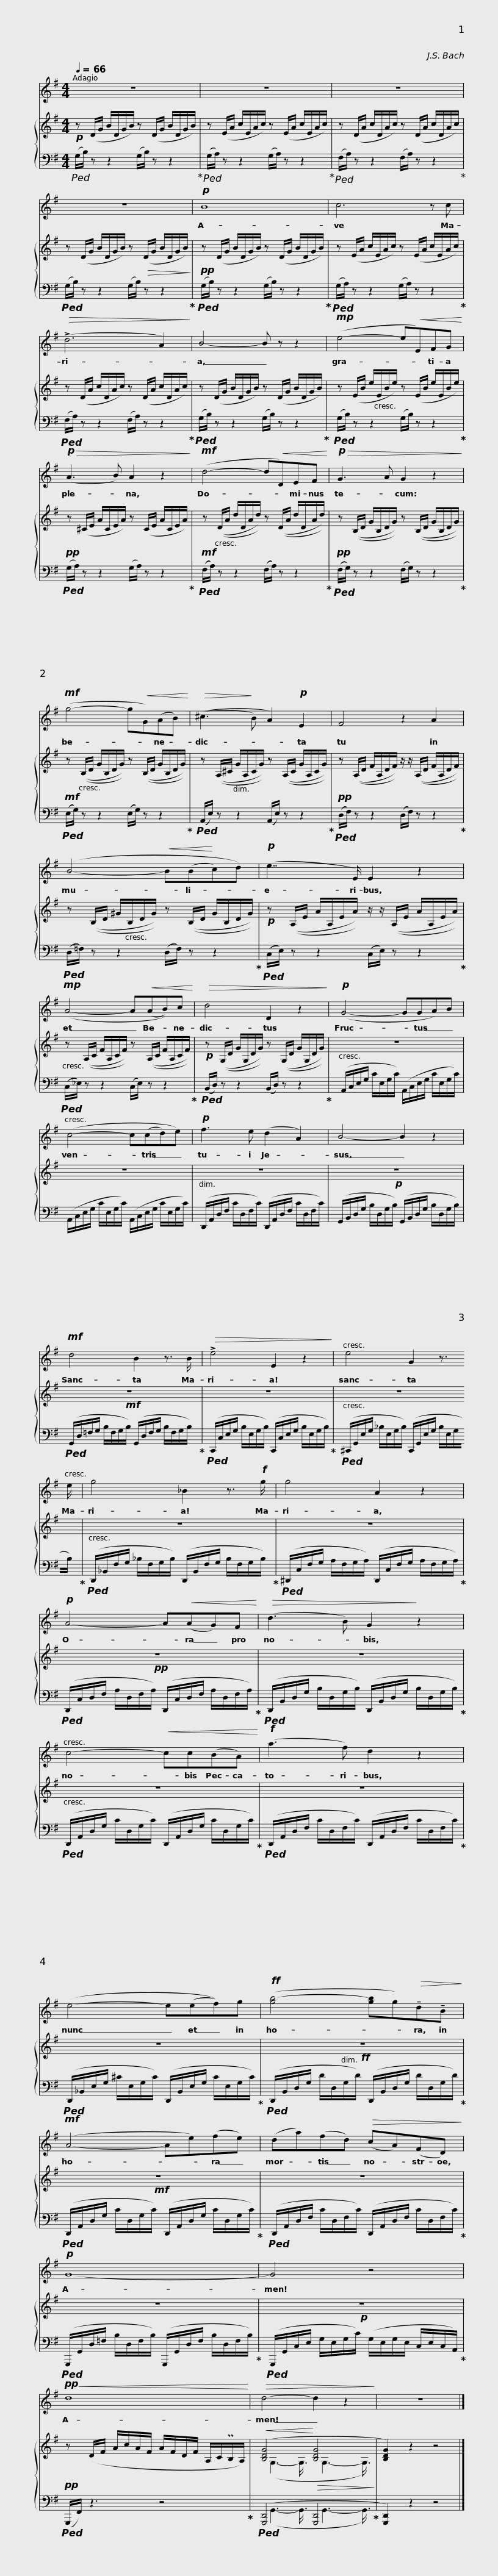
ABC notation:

X:1
%%score 1 { ( 2 4 ) | ( 3 5 ) }
L:1/8
Q:1/4=66
M:4/4
I:linebreak $
K:G
V:1 treble
V:2 treble
V:4 treble
V:3 bass
V:5 bass
V:1
 z8 | z8 |$ z8 | z8 |$!p! B8 | %5
 c6 z c |$!>(! (!>!d6 A2)!>)! | B4- B z z2 |$!mp! (e4- e!<(!E)FG!<)! |!p!!>(! (A3 B) A2 z2!>)! |$ %10
!mf! (d4- d!<(!D)EF!<)! |!p!!>(! G3 A G2 z2!>)! |$!mf! (g4- g!<(!G)(AB)!<)! |!>(! ((^c3!>)! B) A2)!p! E2 |$ F4 z2 A2 | %15
 (B4-!<(! B(B!<)!c)d) |$!p! (e7/2 E/) E2 z2 |!mp! (A4- A!<(!(AB))c!<)! |$!>(! d4 D2 z2!>)! |!p! (G4- GGA)B |$ %20
 (c4- c(cd)e) |!p! f3 e (d2 A2) |$ B4- B2 z2 |!mf! d4 B2 z3/2 B/ |$!>(! !>!e4 E2 z2!>)! | %25
 e4 G2 z3/2 e/ |$ g4 _B2 z3/2!f! g/ | g4 A2 z2 |$!p! A4- A!<(!(AG)F!<)! |!>(! (d3 B) G2!>)! z2 |$ %30
 c4-!<(! cc(BA)!<)! |!f! (a3 f) d2 z2 |$ (e4- e(ef))g |!ff! ([gb-]4 [gb]g)!>(!!tenuto!d!tenuto!B!>)! |$!mf! (A4- Ae)(fe) | %35
 (da)(fd)!>(! (cA)(FD)!>)! |$!p! G8- | G4 z4 |$!pp!!<(! d8!<)! |!>(! d4- d2 z2!>)! | %40
 z8 |] %41
V:2
!p! z (D/G/ B/D/G/B/) z (D/G/ B/D/G/B/) | z (E/A/ c/E/A/c/) z (E/A/ c/E/A/c/) |$ z (D/A/ c/D/A/c/) z (D/A/ c/D/A/c/) | z (D/G/ B/D/G/B/) z!>(! (D/G/ B/D/G/B/)!>)! |$!pp! z (D/G/ B/D/G/B/) z (D/G/ B/D/G/B/) | %5
 z (E/A/ c/E/A/c/) z (E/A/ c/E/A/c/) |$ z (D/A/ c/D/A/c/) z (D/A/ c/D/A/c/) | z (D/G/ B/D/G/B/) z (D/G/ B/D/G/B/) |$ z (E/B/ e/E/B/e/) z (E/B/ e/E/B/e/) |!pp! z (^C/E/ A/C/E/A/) z (C/E/ A/C/E/A/) |$ %10
!mf! z ((D/A/ d/D/A/d/)) z ((D/A/ d/D/A/d/)) |!pp! z ((B,/D/ G/B,/D/G/)) z ((B,/D/ G/B,/D/G/)) |$!mf! z ((B,/D/ G/B,/D/G/)) z ((B,/D/ G/B,/D/G/)) | z ((A,/^C/ G/A,/C/G/)) z ((A,/C/ G/A,/C/G/)) |$!pp! z ((A,/D/ F/A,/D/F/)) z/ z/ ((A,/D/ F/A,/D/F/)) | %15
 z ((B,/D/ ^G/B,/D/G/)) z ((B,/D/ G/B,/D/G/)) |$!p! z ((A,/E/ A/A,/E/A/)) z/ z/ ((A,/E/ A/A,/E/A/)) | z ((A,/C/ F/A,/C/F/)) z ((A,/C/ F/A,/C/F/)) |$!p! z ((G,/D/ G/G,/D/G/)) z ((G,/D/ G/G,/D/G/)) | z8 |$ %20
 z8 | z8 |$!p! z8 |!mf! z8 |$ z8 | %25
 z8 |$ z8 | z8 |$!pp! z8 | z8 |$ %30
 z8 | z8 |$ z8 |!ff! z8 |$!mf! z8 | %35
 z8 |$ z8 |!p! z8 |$!pp! z (D/F/ A/c/A/F/ A/F/D/F/ A,/C/PB,/A,/) |!<(! ([B,DG]4!<)!!>(! [B,DG]4!>)! | %40
 [B,DG]2) z2 z4 |] %41
V:3
!ped! (G,/B,/) z z2 (G,/B,/) z z2!ped-up! |!ped! (G,/A,/) z z2 (G,/A,/) z z2!ped-up! |$!ped! (F,/A,/) z z2 (F,/A,/) z z2!ped-up! |!ped! (G,/B,/) z z2 (G,/B,/) z z2!ped-up! |$!ped! (G,/B,/) z z2 (G,/B,/) z z2!ped-up! | %5
!ped! (G,/A,/) z z2 (G,/A,/) z z2!ped-up! |$!ped! (F,/A,/) z z2 (F,/A,/) z z2!ped-up! |!ped! (G,/B,/) z z2 (G,/B,/) z z2!ped-up! |$!ped! (G,/B,/) z z2 (G,/B,/) z z2!ped-up! |!ped! (G,/A,/) z z2 (G,/A,/) z z2!ped-up! |$ %10
!ped! ((F,/A,/)) z z2 ((F,/A,/)) z z2!ped-up! |!ped! ((F,/G,/)) z z2 ((F,/G,/)) z z2!ped-up! |$!ped! ((E,/G,/)) z z2 ((E,/G,/)) z z2!ped-up! |!ped! ((A,,/E,/)) z z2 ((A,,/E,/)) z z2!ped-up! |$!ped! ((D,/F,/)) z z2 ((D,/F,/)) z z2!ped-up! | %15
!ped! ((D,/=F,/)) z z2 ((D,/F,/)) z z2!ped-up! |$!ped! ((C,/E,/)) z z2 ((C,/E,/)) z z2!ped-up! |!ped! ((C,/_E,/)) z z2 ((C,/E,/)) z z2!ped-up! |$!ped! ((B,,/D,/)) z z2 ((B,,/D,/)) z z2!ped-up! | (A,,/C,/E,/G,/ C/E,/G,/C/) (A,,/C,/E,/G,/ C/E,/G,/C/) |$ %20
 (A,,/C,/E,/G,/ C/E,/G,/C/) (A,,/C,/E,/G,/ C/E,/G,/C/) | (D,,/A,,/D,/F,/ C/D,/F,/C/) (D,,/A,,/D,/F,/ C/D,/F,/C/) |$ (G,,/B,,/D,/G,/ B,/D,/G,/B,/) (G,,/B,,/D,/G,/ B,/D,/G,/B,/) |!ped! (G,,/D,/=F,/G,/ B,/F,/G,/B,/) (G,,/D,/F,/G,/ B,/F,/G,/B,/)!ped-up! |$!ped! (C,,/C,/E,/G,/ B,/E,/G,/B,/) (C,,/C,/E,/G,/ B,/E,/G,/B,/)!ped-up! | %25
!ped! (^C,,/G,,/E,/G,/ _B,/E,/G,/B,/) (C,,/G,,/E,/G,/ B,/E,/G,/B,/)!ped-up! |$!ped! (D,,/_B,,/F,/G,/ _B,/F,/G,/B,/) (D,,/B,,/F,/G,/ B,/F,/G,/B,/)!ped-up! |!ped! (^D,,/C,/F,/G,/ A,/F,/G,/A,/) (D,,/C,/F,/G,/ A,/F,/G,/A,/)!ped-up! |$!ped! (D,,/C,/D,/F,/ A,/D,/F,/A,/) (D,,/C,/D,/F,/ A,/D,/F,/A,/)!ped-up! |!ped! (D,,/B,,/D,/G,/ B,/D,/G,/B,/) (D,,/B,,/D,/G,/ B,/D,/G,/B,/)!ped-up! |$ %30
!ped! (D,,/A,,/D,/G,/ C/D,/G,/C/) (D,,/A,,/D,/G,/ C/D,/G,/C/)!ped-up! |!ped! (D,,/A,,/D,/F,/ C/D,/F,/C/) (D,,/A,,/D,/F,/ C/D,/F,/C/)!ped-up! |$!ped! (D,,/_B,,/E,/G,/ ^C/E,/G,/C/) (D,,/B,,/E,/G,/ C/E,/G,/C/)!ped-up! |!ped! (D,,/B,,/D,/G,/ D/D,/G,/D/) (D,,/B,,/D,/G,/ D/D,/G,/D/)!ped-up! |$!ped! (D,,/A,,/D,/G,/ C/D,/G,/C/) (D,,/A,,/D,/G,/ C/D,/G,/C/)!ped-up! | %35
!ped! (D,,/A,,/D,/F,/ C/D,/F,/C/) (D,,/A,,/D,/F,/ C/D,/F,/C/)!ped-up! |$!ped! (G,,,/G,,/D,/=F,/ B,/D,/F,/B,/) (G,,,/G,,/D,/F,/ B,/D,/F,/B,/)!ped-up! |!ped! (G,,,/G,,/C,/E,/ G,/E,/G,/C/) (G,/E,/G,/E,/ C,/E,/C,/A,,/)!ped-up! |$!ped! (G,,,/F,,/) z3 z4!ped-up! |!ped! ([G,,,D,,]4 [G,,,D,,]4!ped-up! | %40
 [G,,,D,,]2) z2 z4 |] %41
V:4
 x8 | x8 |$ x8 | x8 |$ x8 | %5
 x8 |$ x8 | x8 |$ x8 | x8 |$ %10
 x8 | x8 |$ x8 | x8 |$ x8 | %15
 x8 |$ x8 | x8 |$ x8 | x8 |$ %20
 x8 | x8 |$ x8 | x8 |$ x8 | %25
 x8 |$ x8 | x8 |$ x8 | x8 |$ %30
 x8 | x8 |$ x8 | x8 |$ x8 | %35
 x8 |$ x8 | x8 |$ x8 | x/4 (G,3- G,3/4 x/4 G,3- G,3/4) | %40
 x8 |] %41
V:5
 x8 | x8 |$ x8 | x8 |$ x8 | %5
 x8 |$ x8 | x8 |$ x8 | x8 |$ %10
 x8 | x8 |$ x8 | x8 |$ x8 | %15
 x8 |$ x8 | x8 |$ x8 | x8 |$ %20
 x8 | x8 |$ x8 | x8 |$ x8 | %25
 x8 |$ x8 | x8 |$ x8 | x8 |$ %30
 x8 | x8 |$ x8 | x8 |$ x8 | %35
 x8 |$ x8 | x8 |$ x8 | x/4 (G,,3- G,,3/4 x/4 G,,3- G,,3/4) | %40
 x8 |] %41
